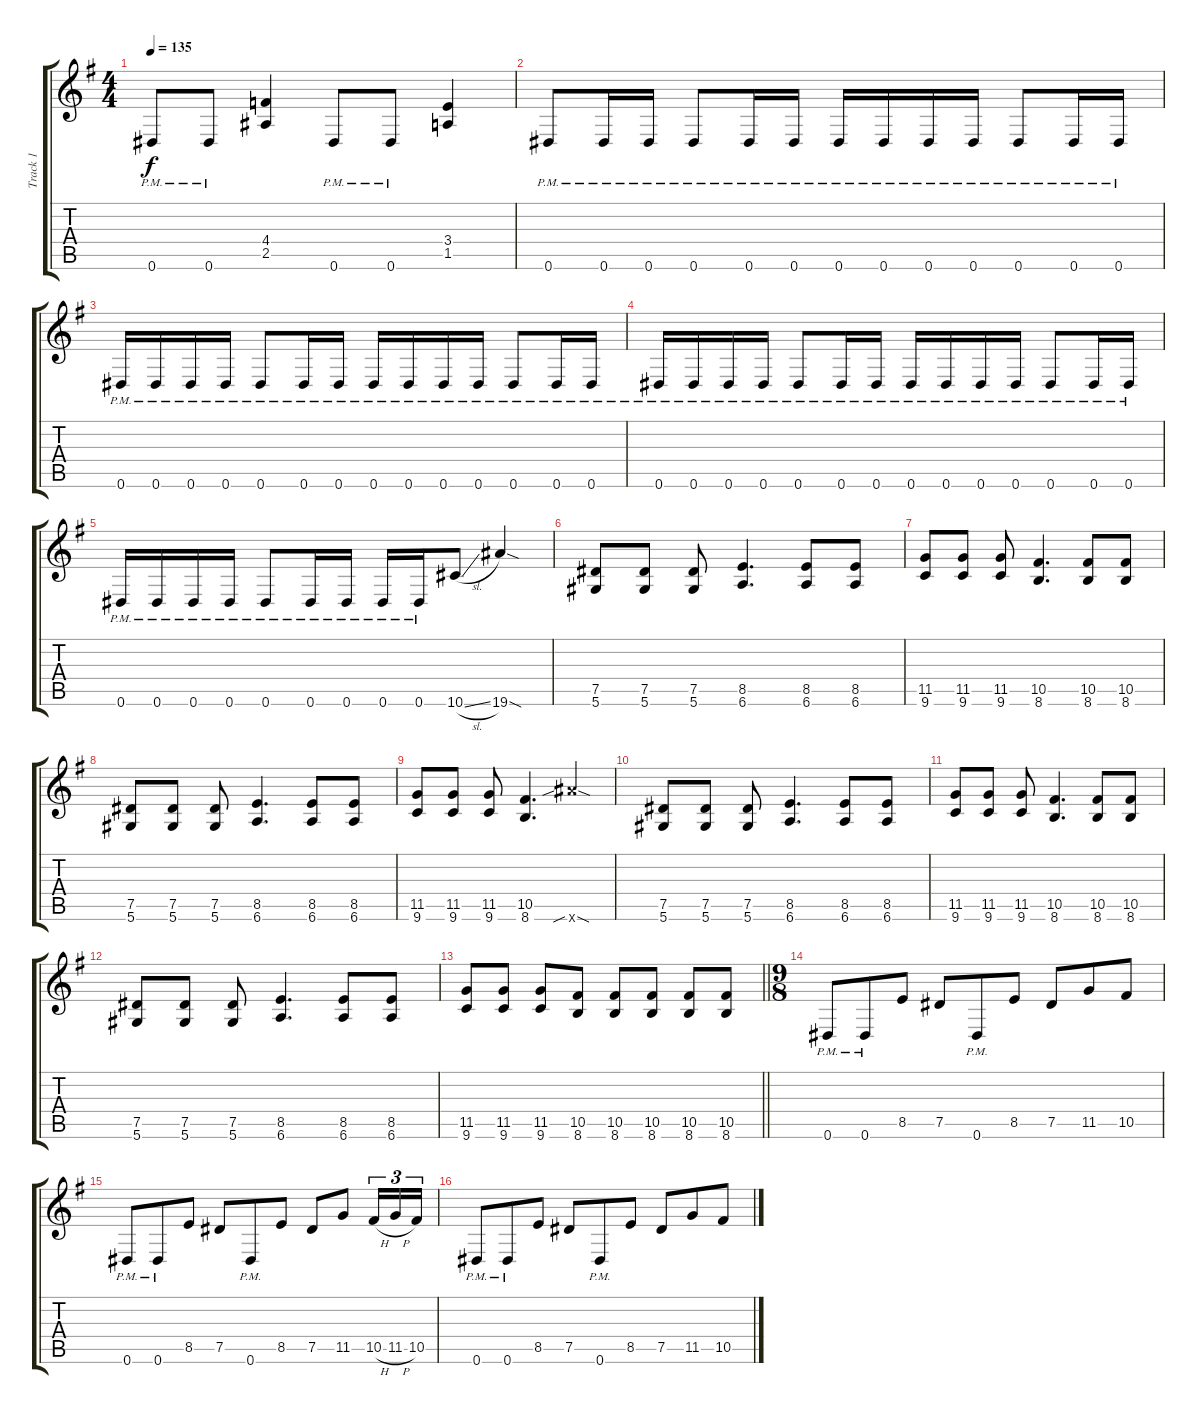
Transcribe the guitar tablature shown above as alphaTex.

\track ("Track 1" "Track 1") {instrument distortionguitar}
\staff {score tabs}
\tuning (Eb4 Bb3 Gb3 Db3 Ab2 Eb2) {hide}
\ts (4 4)
\tempo 135
\clef g2
\ks eminor
0.6{pm}.8{dy f} 0.6{pm}.8 (4.4 2.5).4 0.6{pm}.8 0.6{pm}.8 (3.4 1.5).4 |
0.6{pm}.8 0.6{pm}.16 0.6{pm}.16 0.6{pm}.8 0.6{pm}.16 0.6{pm}.16 0.6{pm}.16 0.6{pm}.16 0.6{pm}.16 0.6{pm}.16 0.6{pm}.8 0.6{pm}.16 0.6{pm}.16 |
0.6{pm}.16 0.6{pm}.16 0.6{pm}.16 0.6{pm}.16 0.6{pm}.8 0.6{pm}.16 0.6{pm}.16 0.6{pm}.16 0.6{pm}.16 0.6{pm}.16 0.6{pm}.16 0.6{pm}.8 0.6{pm}.16 0.6{pm}.16 |
0.6{pm}.16 0.6{pm}.16 0.6{pm}.16 0.6{pm}.16 0.6{pm}.8 0.6{pm}.16 0.6{pm}.16 0.6{pm}.16 0.6{pm}.16 0.6{pm}.16 0.6{pm}.16 0.6{pm}.8 0.6{pm}.16 0.6{pm}.16 |
0.6{pm}.16 0.6{pm}.16 0.6{pm}.16 0.6{pm}.16 0.6{pm}.8 0.6{pm}.16 0.6{pm}.16 0.6{pm}.16 0.6{pm}.16 10.6{sl}.8 19.6{sod}.4 |
(7.5 5.6).8 (7.5 5.6).8 (7.5 5.6).8 (8.5 6.6).4{d} (8.5 6.6).8 (8.5 6.6).8 |
(11.5 9.6).8 (11.5 9.6).8 (11.5 9.6).8 (10.5 8.6).4{d} (10.5 8.6).8 (10.5 8.6).8 |
(7.5 5.6).8 (7.5 5.6).8 (7.5 5.6).8 (8.5 6.6).4{d} (8.5 6.6).8 (8.5 6.6).8 |
(11.5 9.6).8 (11.5 9.6).8 (11.5 9.6).8 (10.5 8.6).4{d} 19.6{sib sod x}.4 |
(7.5 5.6).8 (7.5 5.6).8 (7.5 5.6).8 (8.5 6.6).4{d} (8.5 6.6).8 (8.5 6.6).8 |
(11.5 9.6).8 (11.5 9.6).8 (11.5 9.6).8 (10.5 8.6).4{d} (10.5 8.6).8 (10.5 8.6).8 |
(7.5 5.6).8 (7.5 5.6).8 (7.5 5.6).8 (8.5 6.6).4{d} (8.5 6.6).8 (8.5 6.6).8 |
\barLineRight lightlight
(11.5 9.6).8 (11.5 9.6).8 (11.5 9.6).8 (10.5 8.6).8 (10.5 8.6).8 (10.5 8.6).8 (10.5 8.6).8 (10.5 8.6).8 |
\ts (9 8)
0.6{pm}.8 0.6{pm}.8 8.5.8 7.5.8 0.6{pm}.8 8.5.8 7.5.8 11.5.8 10.5.8 |
0.6{pm}.8 0.6{pm}.8 8.5.8 7.5.8 0.6{pm}.8 8.5.8 7.5.8 11.5.8 10.5{h}.16{tu (3 2)} 11.5{h}.16{tu (3 2)} 10.5.16{tu (3 2)} |
0.6{pm}.8 0.6{pm}.8 8.5.8 7.5.8 0.6{pm}.8 8.5.8 7.5.8 11.5.8 10.5.8
